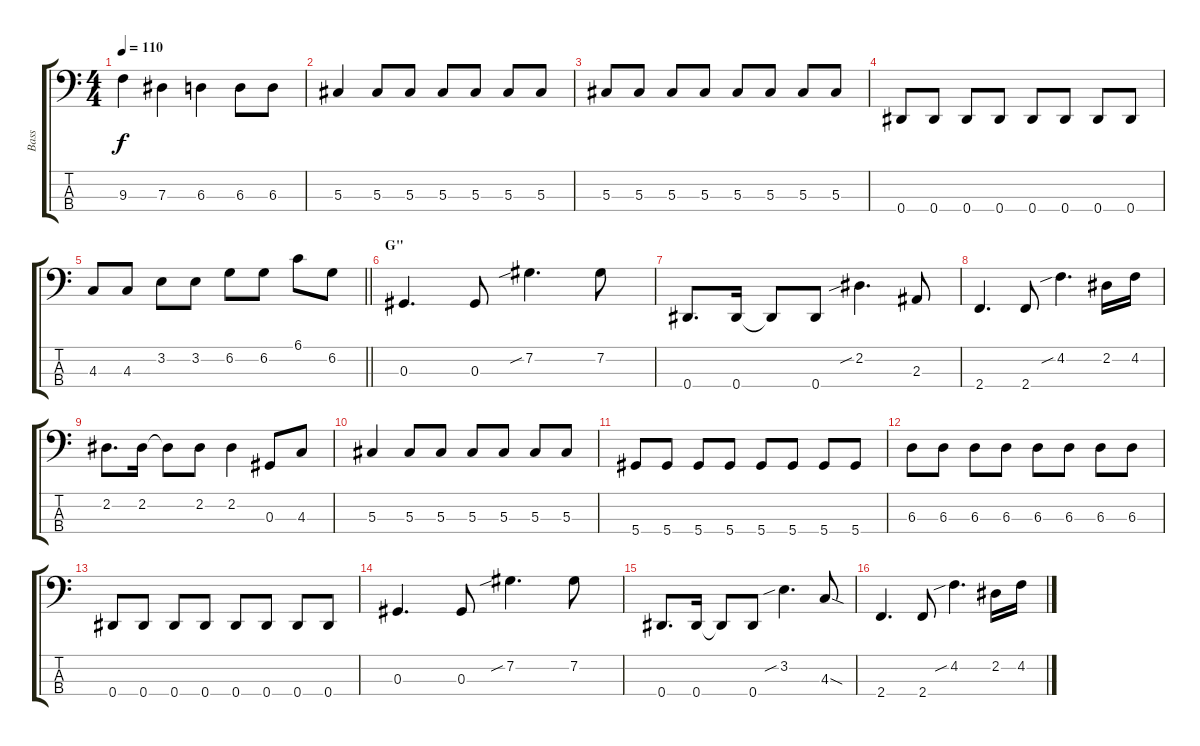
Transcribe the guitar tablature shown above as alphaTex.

\track ("Bass" "Bass") {instrument electricbassfinger}
\staff {score tabs}
\tuning (Gb2 Db2 Ab1 Eb1) {hide}
\ts (4 4)
\tempo 110
\clef f4
\ks c
9.3.4{dy f} 7.3.4 6.3.4 6.3.8 6.3.8 |
5.3.4 5.3.8 5.3.8 5.3.8 5.3.8 5.3.8 5.3.8 |
5.3.8 5.3.8 5.3.8 5.3.8 5.3.8 5.3.8 5.3.8 5.3.8 |
0.4.8 0.4.8 0.4.8 0.4.8 0.4.8 0.4.8 0.4.8 0.4.8 |
\barLineRight lightlight
4.3.8 4.3.8 3.2.8 3.2.8 6.2.8 6.2.8 6.1.8 6.2.8 |
\section ("" "G\"")
0.3.4{d} 0.3.8 7.2{sib}.4{d} 7.2.8 |
0.4.8{d} 0.4.16 0.4{t}.8 0.4.8 2.2{sib}.4{d} 2.3.8 |
2.4.4{d} 2.4.8 4.2{sib}.4{d} 2.2.16 4.2.16 |
2.2.8{d} 2.2.16 2.2{t}.8 2.2.8 2.2.4 0.3.8 4.3.8 |
5.3.4 5.3.8 5.3.8 5.3.8 5.3.8 5.3.8 5.3.8 |
5.4.8 5.4.8 5.4.8 5.4.8 5.4.8 5.4.8 5.4.8 5.4.8 |
6.3.8 6.3.8 6.3.8 6.3.8 6.3.8 6.3.8 6.3.8 6.3.8 |
0.4.8 0.4.8 0.4.8 0.4.8 0.4.8 0.4.8 0.4.8 0.4.8 |
0.3.4{d} 0.3.8 7.2{sib}.4{d} 7.2.8 |
0.4.8{d} 0.4.16 0.4{t}.8 0.4.8 3.2{sib}.4{d} 4.3{sod}.8 |
2.4.4{d} 2.4.8 4.2{sib}.4{d} 2.2.16 4.2.16
